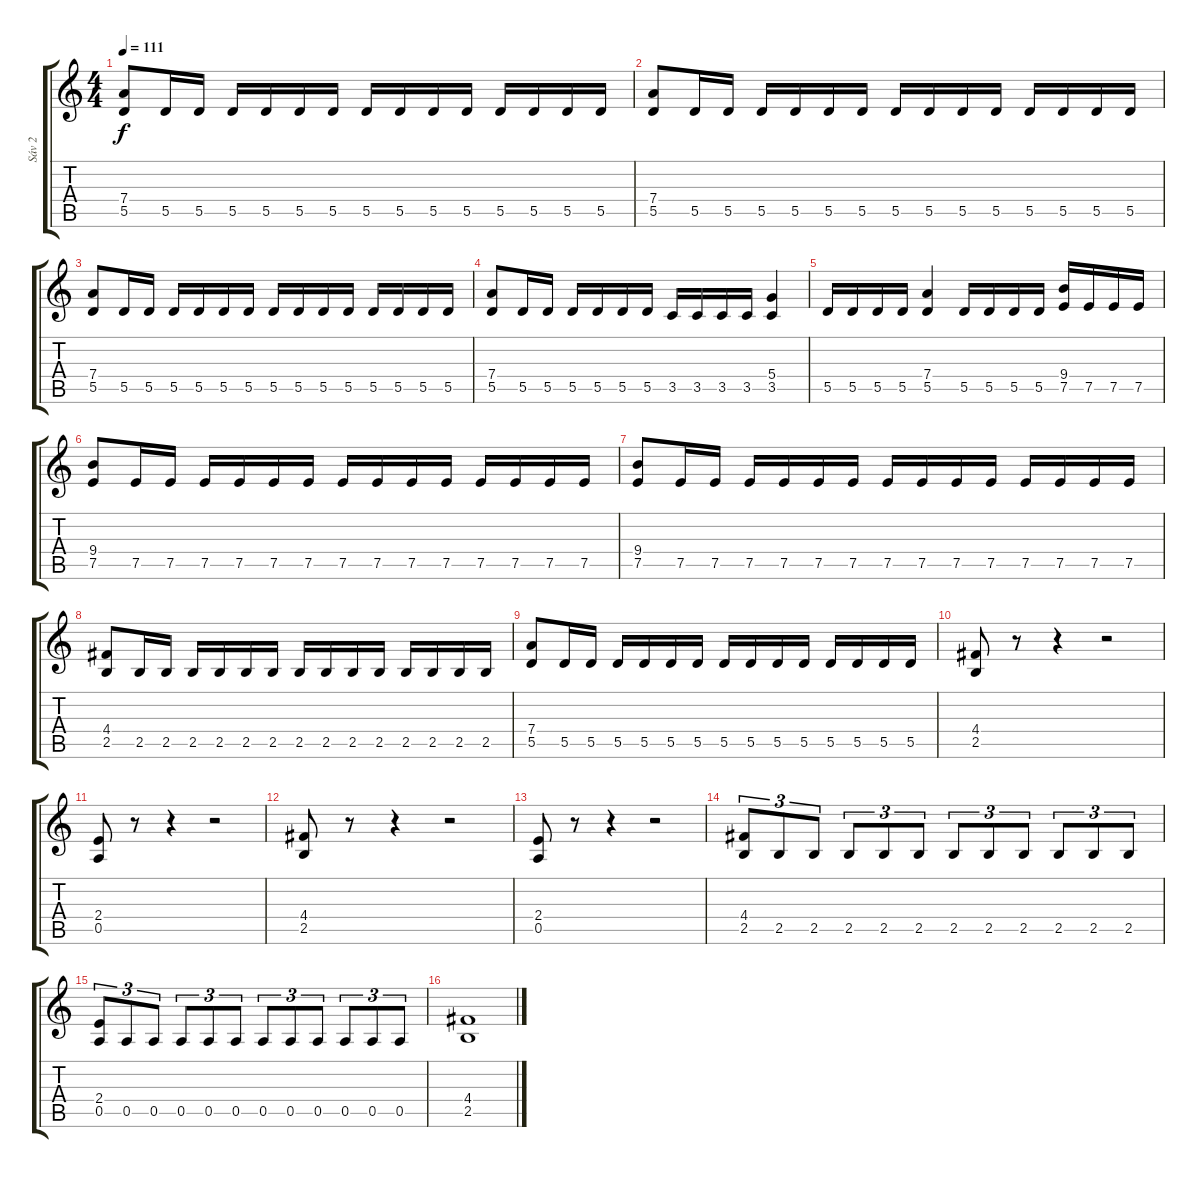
\track ("Sáv 2" "Sáv 2") {instrument distortionguitar}
\staff {score tabs}
\tuning (E4 B3 G3 D3 A2 E2) {hide}
\ts (4 4)
\tempo 111
\clef g2
\ks c
(7.4 5.5).8{dy f} 5.5.16 5.5.16 5.5.16 5.5.16 5.5.16 5.5.16 5.5.16 5.5.16 5.5.16 5.5.16 5.5.16 5.5.16 5.5.16 5.5.16 |
(7.4 5.5).8 5.5.16 5.5.16 5.5.16 5.5.16 5.5.16 5.5.16 5.5.16 5.5.16 5.5.16 5.5.16 5.5.16 5.5.16 5.5.16 5.5.16 |
(7.4 5.5).8 5.5.16 5.5.16 5.5.16 5.5.16 5.5.16 5.5.16 5.5.16 5.5.16 5.5.16 5.5.16 5.5.16 5.5.16 5.5.16 5.5.16 |
(7.4 5.5).8 5.5.16 5.5.16 5.5.16 5.5.16 5.5.16 5.5.16 3.5.16 3.5.16 3.5.16 3.5.16 (5.4 3.5).4 |
5.5.16 5.5.16 5.5.16 5.5.16 (7.4 5.5).4 5.5.16 5.5.16 5.5.16 5.5.16 (9.4 7.5).16 7.5.16 7.5.16 7.5.16 |
(9.4 7.5).8 7.5.16 7.5.16 7.5.16 7.5.16 7.5.16 7.5.16 7.5.16 7.5.16 7.5.16 7.5.16 7.5.16 7.5.16 7.5.16 7.5.16 |
(9.4 7.5).8 7.5.16 7.5.16 7.5.16 7.5.16 7.5.16 7.5.16 7.5.16 7.5.16 7.5.16 7.5.16 7.5.16 7.5.16 7.5.16 7.5.16 |
(4.4 2.5).8 2.5.16 2.5.16 2.5.16 2.5.16 2.5.16 2.5.16 2.5.16 2.5.16 2.5.16 2.5.16 2.5.16 2.5.16 2.5.16 2.5.16 |
(7.4 5.5).8 5.5.16 5.5.16 5.5.16 5.5.16 5.5.16 5.5.16 5.5.16 5.5.16 5.5.16 5.5.16 5.5.16 5.5.16 5.5.16 5.5.16 |
(4.4 2.5).8 r.8 r.4 r.2 |
(2.4 0.5).8 r.8 r.4 r.2 |
(4.4 2.5).8 r.8 r.4 r.2 |
(2.4 0.5).8 r.8 r.4 r.2 |
(4.4 2.5).8{tu (3 2)} 2.5.8{tu (3 2)} 2.5.8{tu (3 2)} 2.5.8{tu (3 2)} 2.5.8{tu (3 2)} 2.5.8{tu (3 2)} 2.5.8{tu (3 2)} 2.5.8{tu (3 2)} 2.5.8{tu (3 2)} 2.5.8{tu (3 2)} 2.5.8{tu (3 2)} 2.5.8{tu (3 2)} |
(2.4 0.5).8{tu (3 2)} 0.5.8{tu (3 2)} 0.5.8{tu (3 2)} 0.5.8{tu (3 2)} 0.5.8{tu (3 2)} 0.5.8{tu (3 2)} 0.5.8{tu (3 2)} 0.5.8{tu (3 2)} 0.5.8{tu (3 2)} 0.5.8{tu (3 2)} 0.5.8{tu (3 2)} 0.5.8{tu (3 2)} |
(4.4 2.5).1
